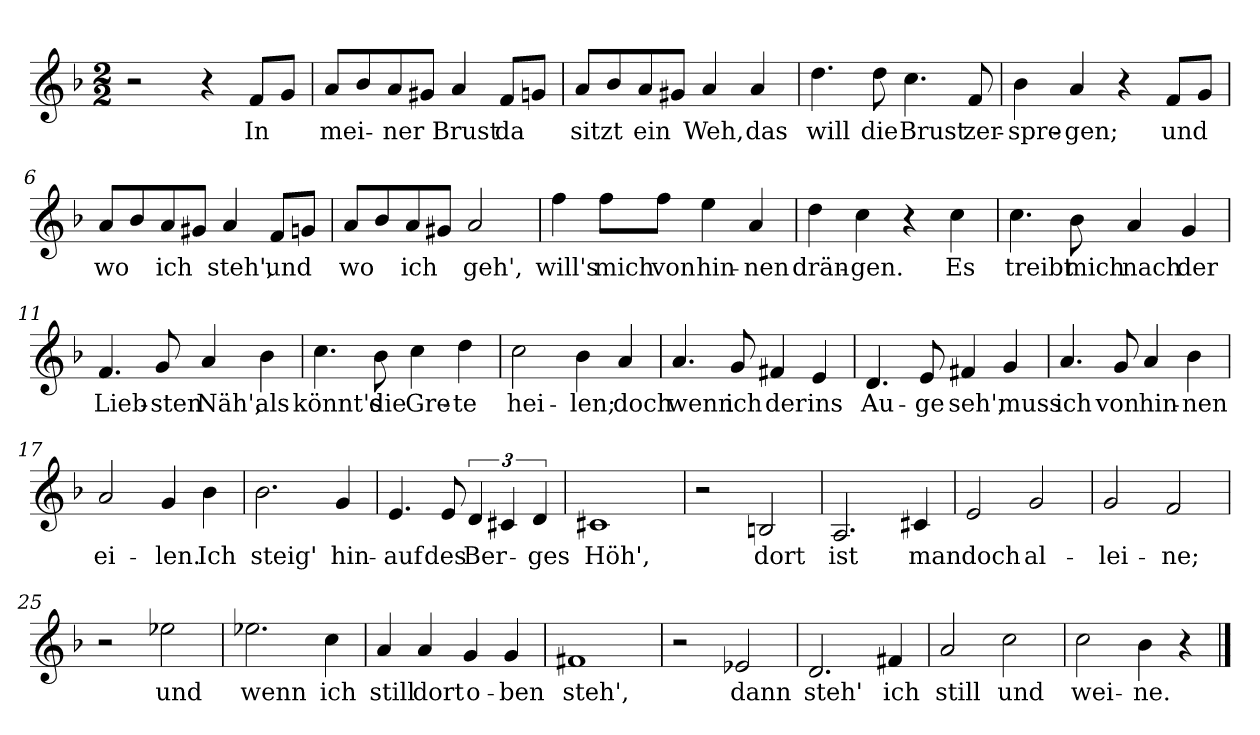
**kern	**text
*part1	*part1
*staff1	*staff1
*clefG2	*
*k[b-]	*
*M2/2	*
=1	=1
2r	.
4r	.
!	!LO:LY:b
8f/L	In
8g/J	.
=2	=2
!	!LO:LY:b
8a/L	mei-
8b-/	.
!	!LO:LY:b
8a/	-ner
8g#X/J	.
!	!LO:LY:b
4a/	Brust
!	!LO:LY:b
8f/L	da
8gn/J	.
=3	=3
!	!LO:LY:b
8a/L	sitzt
8b-/	.
!	!LO:LY:b
8a/	ein
8g#X/J	.
!	!LO:LY:b
4a/	Weh,
!	!LO:LY:b
4a/	das
=4	=4
!	!LO:LY:b
4.dd\	will
!	!LO:LY:b
8dd\	die
!	!LO:LY:b
4.cc\	Brust
!	!LO:LY:b
8f/	zer-
=5	=5
!	!LO:LY:b
4b-\	-spre-
!	!LO:LY:b
4a/	-gen;
4r	.
!	!LO:LY:b
8f/L	und
8g/J	.
=6	=6
!	!LO:LY:b
8a/L	wo
8b-/	.
!	!LO:LY:b
8a/	ich
8g#X/J	.
!	!LO:LY:b
4a/	steh',
!	!LO:LY:b
8f/L	und
8gn/J	.
!!LO:LB:g=z
=7	=7
!	!LO:LY:b
8a/L	wo
8b-/	.
!	!LO:LY:b
8a/	ich
8g#X/J	.
!	!LO:LY:b
2a/	geh',
=8	=8
!	!LO:LY:b
4ff\	will's
!	!LO:LY:b
8ff\L	mich
!	!LO:LY:b
8ff\J	von
!	!LO:LY:b
4ee\	hin-
!	!LO:LY:b
4a/	-nen
=9	=9
!	!LO:LY:b
4dd\	drän-
!	!LO:LY:b
4cc\	-gen.
4r	.
!	!LO:LY:b
4cc\	Es
=10	=10
!	!LO:LY:b
4.cc\	treibt
!	!LO:LY:b
8b-\	mich
!	!LO:LY:b
4a/	nach
!	!LO:LY:b
4g/	der
=11	=11
!	!LO:LY:b
4.f/	Lieb-
!	!LO:LY:b
8g/	-sten
!	!LO:LY:b
4a/	Näh',
!	!LO:LY:b
4b-\	als
=12	=12
!	!LO:LY:b
4.cc\	könnt's
!	!LO:LY:b
8b-\	die
!	!LO:LY:b
4cc\	Gre-
!	!LO:LY:b
4dd\	-te
!!LO:LB:g=z
=13	=13
!	!LO:LY:b
2cc\	hei-
!	!LO:LY:b
4b-\	-len;
!	!LO:LY:b
4a/	doch
=14	=14
!	!LO:LY:b
4.a/	wenn
!	!LO:LY:b
8g/	ich
!	!LO:LY:b
4f#X/	der
!	!LO:LY:b
4e/	ins
=15	=15
!	!LO:LY:b
4.d/	Au-
!	!LO:LY:b
8e/	-ge
!	!LO:LY:b
4f#X/	seh',
!	!LO:LY:b
4g/	muss
=16	=16
!	!LO:LY:b
4.a/	ich
!	!LO:LY:b
8g/	von
!	!LO:LY:b
4a/	hin-
!	!LO:LY:b
4b-\	-nen
=17	=17
!	!LO:LY:b
2a/	ei-
!	!LO:LY:b
4g/	-len.
!	!LO:LY:b
4b-\	Ich
=18	=18
!	!LO:LY:b
2.b-\	steig'
!	!LO:LY:b
4g/	hin-
=19	=19
!	!LO:LY:b
4.e/	-auf
!	!LO:LY:b
8e/	des
!	!LO:LY:b
6d/	Ber-
6c#X/	.
!	!LO:LY:b
6d/	-ges
!!LO:LB:g=z
=20	=20
!	!LO:LY:b
1c#X	Höh',
=21	=21
2r	.
!	!LO:LY:b
2Bn/	dort
=22	=22
!	!LO:LY:b
2.A/	ist
!	!LO:LY:b
4c#X/	man
=23	=23
!	!LO:LY:b
2e/	doch
!	!LO:LY:b
2g/	al-
=24	=24
!	!LO:LY:b
2g/	lei-
!	!LO:LY:b
2f/	-ne;
=25	=25
2r	.
!	!LO:LY:b
2ee-X\	und
=26	=26
!	!LO:LY:b
2.ee-X\	wenn
!	!LO:LY:b
4cc\	ich
=27	=27
!	!LO:LY:b
4a/	still
!	!LO:LY:b
4a/	dort
!	!LO:LY:b
4g/	o-
!	!LO:LY:b
4g/	-ben
=28	=28
!	!LO:LY:b
1f#X	steh',
=29	=29
2r	.
!	!LO:LY:b
2e-X/	dann
=30	=30
!	!LO:LY:b
2.d/	steh'
!	!LO:LY:b
4f#X/	ich
=31	=31
!	!LO:LY:b
2a/	still
!	!LO:LY:b
2cc\	und
!!LO:LB:g=z
=32	=32
!	!LO:LY:b
2cc\	wei-
!	!LO:LY:b
4b-\	-ne.
4r	.
==	==
*-	*-
